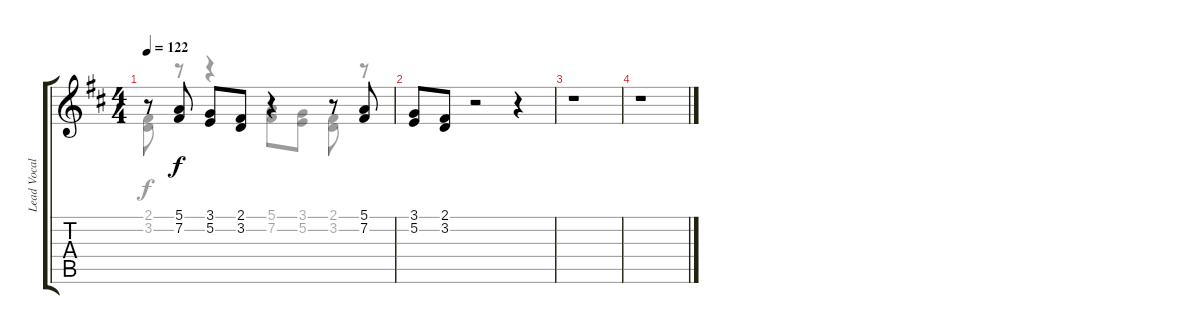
\track ("Lead Vocals" "Lead Vocal") {instrument trumpet}
\staff {score tabs}
\tuning (E4 B3 G3 D3 A2 E2) {hide}
\voice
\ts (4 4)
\tempo 122
\clef g2
\ks d
r.8{dy f} (5.1 7.2).8 (3.1 5.2).8 (2.1 3.2).8 r.4 r.8 (5.1 7.2).8 |
(3.1 5.2).8 (2.1 3.2).8 r.2 r.4 |
r.1 |
r.1
\voice
\clef g2
\ottava regular
\simile none
\ks d
(2.1 3.2).8{dy f} r.8 r.4 (5.1 7.2).8 (3.1 5.2).8 (2.1 3.2).8 r.8 |
|
|
